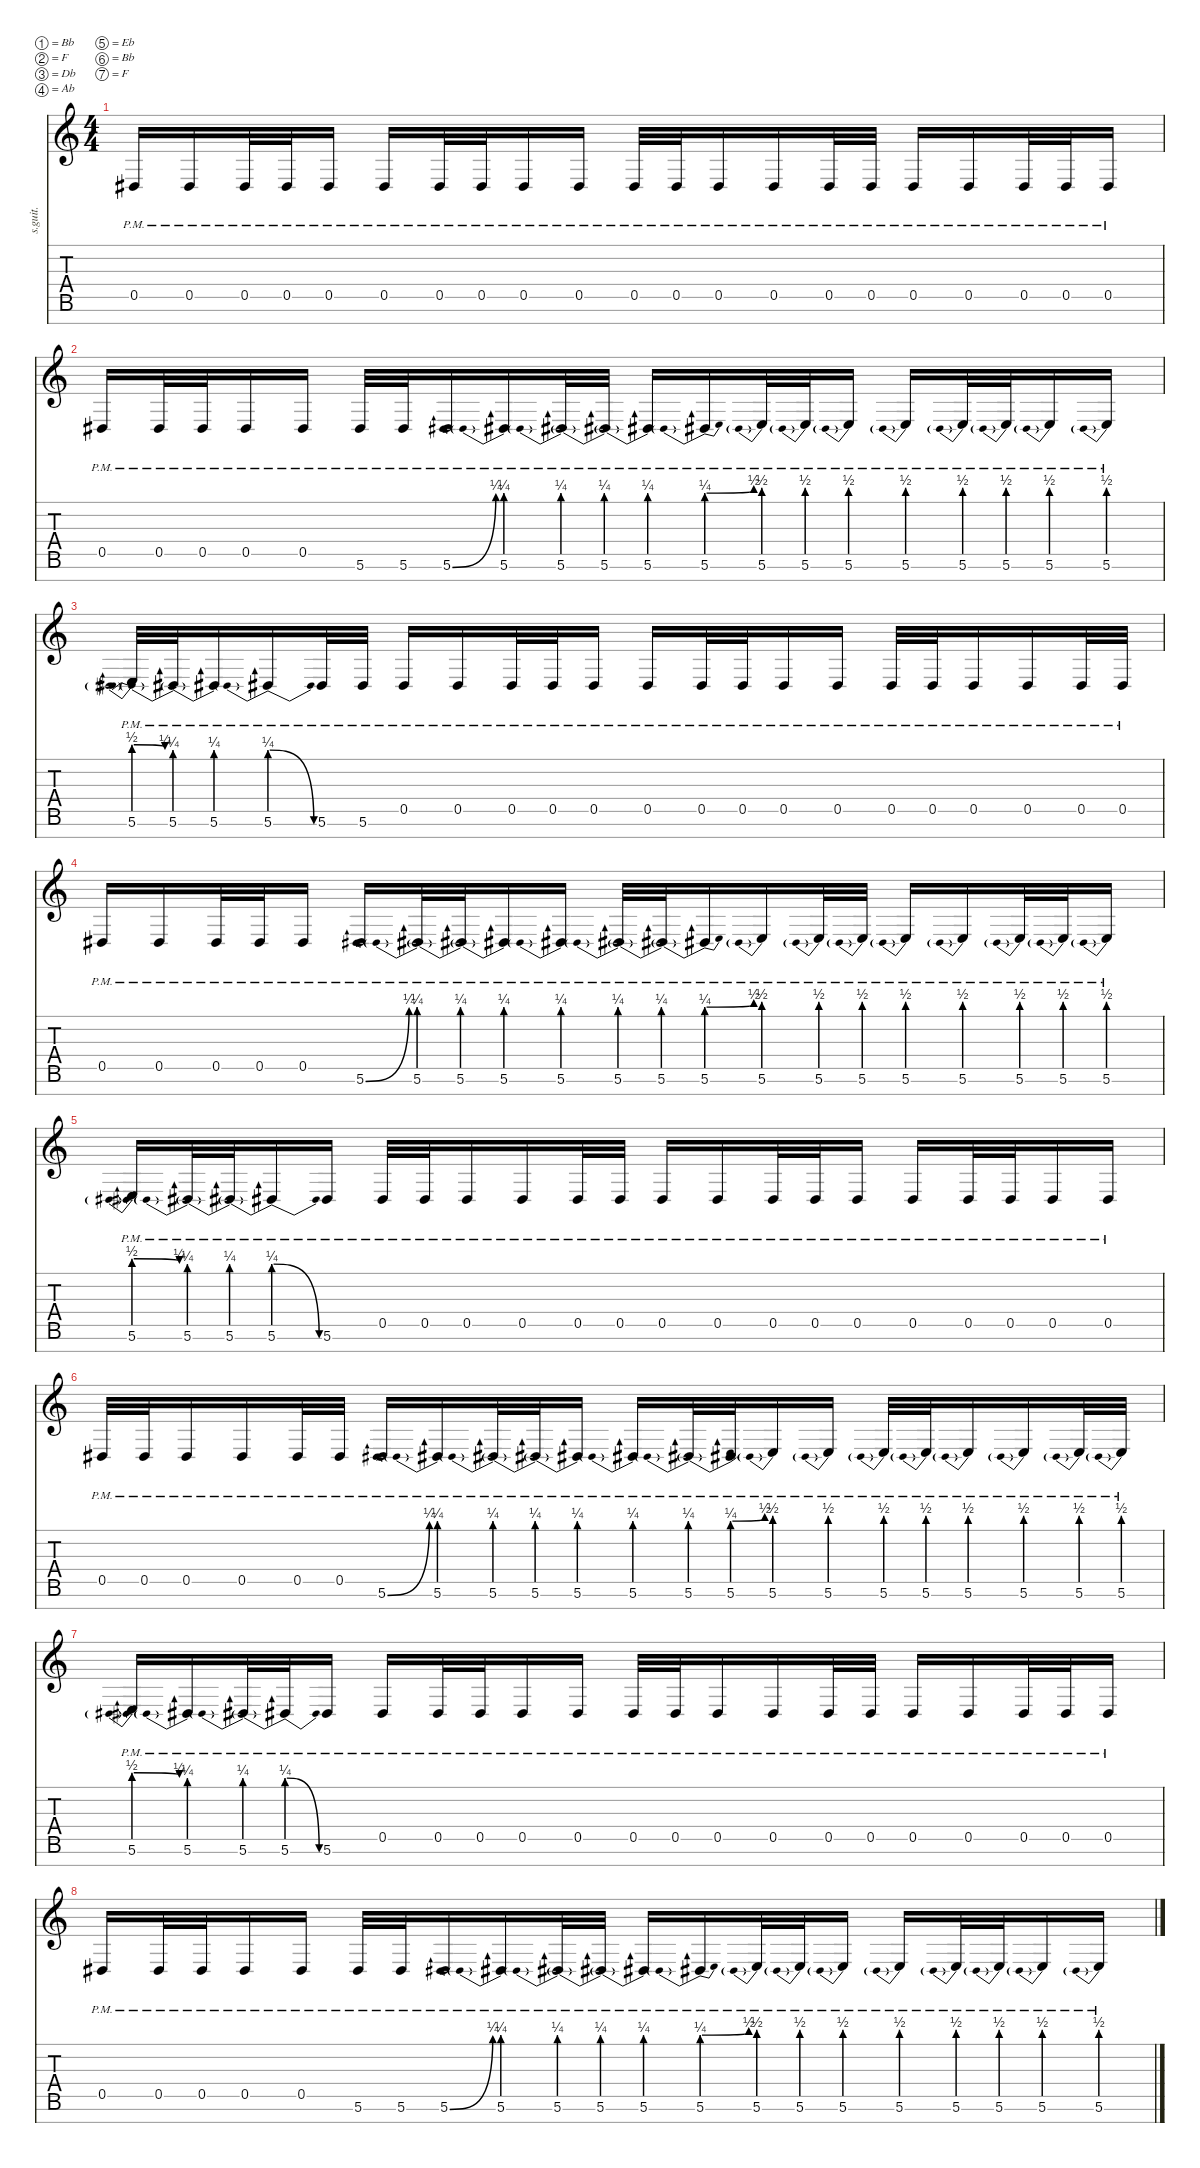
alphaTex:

\defaultSystemsLayout 4
\hideDynamics
\bracketExtendMode nobrackets
\track ("Marten Hagstrom (Guitar 2)" "s.guit.") {instrument distortionguitar}
\staff {score tabs}
\tuning (Bb3 F3 Db3 Ab2 Eb2 Bb1 F1)
\ts (4 4)
\tempo (115 hide)
\clef g2
\ks c
0.5{pm acc #}.16{lyrics (0 "") lyrics (1 "") lyrics (2 "") lyrics (3 "") lyrics (4 "") dy f} 0.5{pm acc #}.16{lyrics (0 "") lyrics (1 "") lyrics (2 "") lyrics (3 "") lyrics (4 "")} 0.5{pm acc #}.32{lyrics (0 "") lyrics (1 "") lyrics (2 "") lyrics (3 "") lyrics (4 "")} 0.5{pm acc #}.32{lyrics (0 "") lyrics (1 "") lyrics (2 "") lyrics (3 "") lyrics (4 "")} 0.5{pm acc #}.16{lyrics (0 "") lyrics (1 "") lyrics (2 "") lyrics (3 "") lyrics (4 "")} 0.5{pm acc #}.16{lyrics (0 "") lyrics (1 "") lyrics (2 "") lyrics (3 "") lyrics (4 "")} 0.5{pm acc #}.32{lyrics (0 "") lyrics (1 "") lyrics (2 "") lyrics (3 "") lyrics (4 "")} 0.5{pm acc #}.32{lyrics (0 "") lyrics (1 "") lyrics (2 "") lyrics (3 "") lyrics (4 "")} 0.5{pm acc #}.16{lyrics (0 "") lyrics (1 "") lyrics (2 "") lyrics (3 "") lyrics (4 "")} 0.5{pm acc #}.16{lyrics (0 "") lyrics (1 "") lyrics (2 "") lyrics (3 "") lyrics (4 "")} 0.5{pm acc #}.32{lyrics (0 "") lyrics (1 "") lyrics (2 "") lyrics (3 "") lyrics (4 "")} 0.5{pm acc #}.32{lyrics (0 "") lyrics (1 "") lyrics (2 "") lyrics (3 "") lyrics (4 "")} 0.5{pm acc #}.16{lyrics (0 "") lyrics (1 "") lyrics (2 "") lyrics (3 "") lyrics (4 "")} 0.5{pm acc #}.16{lyrics (0 "") lyrics (1 "") lyrics (2 "") lyrics (3 "") lyrics (4 "")} 0.5{pm acc #}.32{lyrics (0 "") lyrics (1 "") lyrics (2 "") lyrics (3 "") lyrics (4 "")} 0.5{pm acc #}.32{lyrics (0 "") lyrics (1 "") lyrics (2 "") lyrics (3 "") lyrics (4 "")} 0.5{pm acc #}.16{lyrics (0 "") lyrics (1 "") lyrics (2 "") lyrics (3 "") lyrics (4 "")} 0.5{pm acc #}.16{lyrics (0 "") lyrics (1 "") lyrics (2 "") lyrics (3 "") lyrics (4 "")} 0.5{pm acc #}.32{lyrics (0 "") lyrics (1 "") lyrics (2 "") lyrics (3 "") lyrics (4 "")} 0.5{pm acc #}.32{lyrics (0 "") lyrics (1 "") lyrics (2 "") lyrics (3 "") lyrics (4 "")} 0.5{pm acc #}.16{lyrics (0 "") lyrics (1 "") lyrics (2 "") lyrics (3 "") lyrics (4 "")} |
0.5{pm acc #}.16{lyrics (0 "") lyrics (1 "") lyrics (2 "") lyrics (3 "") lyrics (4 "")} 0.5{pm acc #}.32{lyrics (0 "") lyrics (1 "") lyrics (2 "") lyrics (3 "") lyrics (4 "")} 0.5{pm acc #}.32{lyrics (0 "") lyrics (1 "") lyrics (2 "") lyrics (3 "") lyrics (4 "")} 0.5{pm acc #}.16{lyrics (0 "") lyrics (1 "") lyrics (2 "") lyrics (3 "") lyrics (4 "")} 0.5{pm acc #}.16{lyrics (0 "") lyrics (1 "") lyrics (2 "") lyrics (3 "") lyrics (4 "")} 5.6{pm acc #}.32{lyrics (0 "") lyrics (1 "") lyrics (2 "") lyrics (3 "") lyrics (4 "")} 5.6{pm acc #}.32{lyrics (0 "") lyrics (1 "") lyrics (2 "") lyrics (3 "") lyrics (4 "")} 5.6{be (bend 0 0 15 1) pm acc #}.16{lyrics (0 "") lyrics (1 "") lyrics (2 "") lyrics (3 "") lyrics (4 "")} 5.6{be (prebend 0 1 60 1) pm acc #}.16{lyrics (0 "") lyrics (1 "") lyrics (2 "") lyrics (3 "") lyrics (4 "")} 5.6{be (prebend 0 1 60 1) pm acc #}.32{lyrics (0 "") lyrics (1 "") lyrics (2 "") lyrics (3 "") lyrics (4 "")} 5.6{be (prebend 0 1 60 1) pm acc #}.32{lyrics (0 "") lyrics (1 "") lyrics (2 "") lyrics (3 "") lyrics (4 "")} 5.6{be (prebend 0 1 60 1) pm acc #}.16{lyrics (0 "") lyrics (1 "") lyrics (2 "") lyrics (3 "") lyrics (4 "")} 5.6{be (prebendbend 0 1 60 2) pm acc #}.16{lyrics (0 "") lyrics (1 "") lyrics (2 "") lyrics (3 "") lyrics (4 "")} 5.6{be (prebend 0 2 60 2) pm}.32{lyrics (0 "") lyrics (1 "") lyrics (2 "") lyrics (3 "") lyrics (4 "")} 5.6{be (prebend 0 2 60 2) pm}.32{lyrics (0 "") lyrics (1 "") lyrics (2 "") lyrics (3 "") lyrics (4 "")} 5.6{be (prebend 0 2 60 2) pm}.16{lyrics (0 "") lyrics (1 "") lyrics (2 "") lyrics (3 "") lyrics (4 "")} 5.6{be (prebend 0 2 60 2) pm}.16{lyrics (0 "") lyrics (1 "") lyrics (2 "") lyrics (3 "") lyrics (4 "")} 5.6{be (prebend 0 2 60 2) pm}.32{lyrics (0 "") lyrics (1 "") lyrics (2 "") lyrics (3 "") lyrics (4 "")} 5.6{be (prebend 0 2 60 2) pm}.32{lyrics (0 "") lyrics (1 "") lyrics (2 "") lyrics (3 "") lyrics (4 "")} 5.6{be (prebend 0 2 60 2) pm}.16{lyrics (0 "") lyrics (1 "") lyrics (2 "") lyrics (3 "") lyrics (4 "")} 5.6{be (prebend 0 2 60 2) pm}.16{lyrics (0 "") lyrics (1 "") lyrics (2 "") lyrics (3 "") lyrics (4 "")} |
5.6{be (prebendrelease 0 2 30 1) pm}.32{lyrics (0 "") lyrics (1 "") lyrics (2 "") lyrics (3 "") lyrics (4 "")} 5.6{be (prebend 0 1 60 1) pm acc #}.32{lyrics (0 "") lyrics (1 "") lyrics (2 "") lyrics (3 "") lyrics (4 "")} 5.6{be (prebend 0 1 60 1) pm acc #}.16{lyrics (0 "") lyrics (1 "") lyrics (2 "") lyrics (3 "") lyrics (4 "")} 5.6{be (prebendrelease 0 1 30 0) pm acc #}.16{lyrics (0 "") lyrics (1 "") lyrics (2 "") lyrics (3 "") lyrics (4 "")} 5.6{pm acc #}.32{lyrics (0 "") lyrics (1 "") lyrics (2 "") lyrics (3 "") lyrics (4 "")} 5.6{pm acc #}.32{lyrics (0 "") lyrics (1 "") lyrics (2 "") lyrics (3 "") lyrics (4 "")} 0.5{pm acc #}.16{lyrics (0 "") lyrics (1 "") lyrics (2 "") lyrics (3 "") lyrics (4 "")} 0.5{pm acc #}.16{lyrics (0 "") lyrics (1 "") lyrics (2 "") lyrics (3 "") lyrics (4 "")} 0.5{pm acc #}.32{lyrics (0 "") lyrics (1 "") lyrics (2 "") lyrics (3 "") lyrics (4 "")} 0.5{pm acc #}.32{lyrics (0 "") lyrics (1 "") lyrics (2 "") lyrics (3 "") lyrics (4 "")} 0.5{pm acc #}.16{lyrics (0 "") lyrics (1 "") lyrics (2 "") lyrics (3 "") lyrics (4 "")} 0.5{pm acc #}.16{lyrics (0 "") lyrics (1 "") lyrics (2 "") lyrics (3 "") lyrics (4 "")} 0.5{pm acc #}.32{lyrics (0 "") lyrics (1 "") lyrics (2 "") lyrics (3 "") lyrics (4 "")} 0.5{pm acc #}.32{lyrics (0 "") lyrics (1 "") lyrics (2 "") lyrics (3 "") lyrics (4 "")} 0.5{pm acc #}.16{lyrics (0 "") lyrics (1 "") lyrics (2 "") lyrics (3 "") lyrics (4 "")} 0.5{pm acc #}.16{lyrics (0 "") lyrics (1 "") lyrics (2 "") lyrics (3 "") lyrics (4 "")} 0.5{pm acc #}.32{lyrics (0 "") lyrics (1 "") lyrics (2 "") lyrics (3 "") lyrics (4 "")} 0.5{pm acc #}.32{lyrics (0 "") lyrics (1 "") lyrics (2 "") lyrics (3 "") lyrics (4 "")} 0.5{pm acc #}.16{lyrics (0 "") lyrics (1 "") lyrics (2 "") lyrics (3 "") lyrics (4 "")} 0.5{pm acc #}.16{lyrics (0 "") lyrics (1 "") lyrics (2 "") lyrics (3 "") lyrics (4 "")} 0.5{pm acc #}.32{lyrics (0 "") lyrics (1 "") lyrics (2 "") lyrics (3 "") lyrics (4 "")} 0.5{pm acc #}.32{lyrics (0 "") lyrics (1 "") lyrics (2 "") lyrics (3 "") lyrics (4 "")} |
0.5{pm acc #}.16{lyrics (0 "") lyrics (1 "") lyrics (2 "") lyrics (3 "") lyrics (4 "")} 0.5{pm acc #}.16{lyrics (0 "") lyrics (1 "") lyrics (2 "") lyrics (3 "") lyrics (4 "")} 0.5{pm acc #}.32{lyrics (0 "") lyrics (1 "") lyrics (2 "") lyrics (3 "") lyrics (4 "")} 0.5{pm acc #}.32{lyrics (0 "") lyrics (1 "") lyrics (2 "") lyrics (3 "") lyrics (4 "")} 0.5{pm acc #}.16{lyrics (0 "") lyrics (1 "") lyrics (2 "") lyrics (3 "") lyrics (4 "")} 5.6{be (bend 0 0 15 1) pm acc #}.16{lyrics (0 "") lyrics (1 "") lyrics (2 "") lyrics (3 "") lyrics (4 "")} 5.6{be (prebend 0 1 60 1) pm acc #}.32{lyrics (0 "") lyrics (1 "") lyrics (2 "") lyrics (3 "") lyrics (4 "")} 5.6{be (prebend 0 1 60 1) pm acc #}.32{lyrics (0 "") lyrics (1 "") lyrics (2 "") lyrics (3 "") lyrics (4 "")} 5.6{be (prebend 0 1 60 1) pm acc #}.16{lyrics (0 "") lyrics (1 "") lyrics (2 "") lyrics (3 "") lyrics (4 "")} 5.6{be (prebend 0 1 60 1) pm acc #}.16{lyrics (0 "") lyrics (1 "") lyrics (2 "") lyrics (3 "") lyrics (4 "")} 5.6{be (prebend 0 1 60 1) pm acc #}.32{lyrics (0 "") lyrics (1 "") lyrics (2 "") lyrics (3 "") lyrics (4 "")} 5.6{be (prebend 0 1 60 1) pm acc #}.32{lyrics (0 "") lyrics (1 "") lyrics (2 "") lyrics (3 "") lyrics (4 "")} 5.6{be (prebendbend 0 1 60 2) pm acc #}.16{lyrics (0 "") lyrics (1 "") lyrics (2 "") lyrics (3 "") lyrics (4 "")} 5.6{be (prebend 0 2 60 2) pm}.16{lyrics (0 "") lyrics (1 "") lyrics (2 "") lyrics (3 "") lyrics (4 "")} 5.6{be (prebend 0 2 60 2) pm}.32{lyrics (0 "") lyrics (1 "") lyrics (2 "") lyrics (3 "") lyrics (4 "")} 5.6{be (prebend 0 2 60 2) pm}.32{lyrics (0 "") lyrics (1 "") lyrics (2 "") lyrics (3 "") lyrics (4 "")} 5.6{be (prebend 0 2 60 2) pm}.16{lyrics (0 "") lyrics (1 "") lyrics (2 "") lyrics (3 "") lyrics (4 "")} 5.6{be (prebend 0 2 60 2) pm}.16{lyrics (0 "") lyrics (1 "") lyrics (2 "") lyrics (3 "") lyrics (4 "")} 5.6{be (prebend 0 2 60 2) pm}.32{lyrics (0 "") lyrics (1 "") lyrics (2 "") lyrics (3 "") lyrics (4 "")} 5.6{be (prebend 0 2 60 2) pm}.32{lyrics (0 "") lyrics (1 "") lyrics (2 "") lyrics (3 "") lyrics (4 "")} 5.6{be (prebend 0 2 60 2) pm}.16{lyrics (0 "") lyrics (1 "") lyrics (2 "") lyrics (3 "") lyrics (4 "")} |
5.6{be (prebendrelease 0 2 30 1) pm}.16{lyrics (0 "") lyrics (1 "") lyrics (2 "") lyrics (3 "") lyrics (4 "")} 5.6{be (prebend 0 1 60 1) pm acc #}.32{lyrics (0 "") lyrics (1 "") lyrics (2 "") lyrics (3 "") lyrics (4 "")} 5.6{be (prebend 0 1 60 1) pm acc #}.32{lyrics (0 "") lyrics (1 "") lyrics (2 "") lyrics (3 "") lyrics (4 "")} 5.6{be (prebendrelease 0 1 30 0) pm acc #}.16{lyrics (0 "") lyrics (1 "") lyrics (2 "") lyrics (3 "") lyrics (4 "")} 5.6{pm acc #}.16{lyrics (0 "") lyrics (1 "") lyrics (2 "") lyrics (3 "") lyrics (4 "")} 0.5{pm acc #}.32{lyrics (0 "") lyrics (1 "") lyrics (2 "") lyrics (3 "") lyrics (4 "")} 0.5{pm acc #}.32{lyrics (0 "") lyrics (1 "") lyrics (2 "") lyrics (3 "") lyrics (4 "")} 0.5{pm acc #}.16{lyrics (0 "") lyrics (1 "") lyrics (2 "") lyrics (3 "") lyrics (4 "")} 0.5{pm acc #}.16{lyrics (0 "") lyrics (1 "") lyrics (2 "") lyrics (3 "") lyrics (4 "")} 0.5{pm acc #}.32{lyrics (0 "") lyrics (1 "") lyrics (2 "") lyrics (3 "") lyrics (4 "")} 0.5{pm acc #}.32{lyrics (0 "") lyrics (1 "") lyrics (2 "") lyrics (3 "") lyrics (4 "")} 0.5{pm acc #}.16{lyrics (0 "") lyrics (1 "") lyrics (2 "") lyrics (3 "") lyrics (4 "")} 0.5{pm acc #}.16{lyrics (0 "") lyrics (1 "") lyrics (2 "") lyrics (3 "") lyrics (4 "")} 0.5{pm acc #}.32{lyrics (0 "") lyrics (1 "") lyrics (2 "") lyrics (3 "") lyrics (4 "")} 0.5{pm acc #}.32{lyrics (0 "") lyrics (1 "") lyrics (2 "") lyrics (3 "") lyrics (4 "")} 0.5{pm acc #}.16{lyrics (0 "") lyrics (1 "") lyrics (2 "") lyrics (3 "") lyrics (4 "")} 0.5{pm acc #}.16{lyrics (0 "") lyrics (1 "") lyrics (2 "") lyrics (3 "") lyrics (4 "")} 0.5{pm acc #}.32{lyrics (0 "") lyrics (1 "") lyrics (2 "") lyrics (3 "") lyrics (4 "")} 0.5{pm acc #}.32{lyrics (0 "") lyrics (1 "") lyrics (2 "") lyrics (3 "") lyrics (4 "")} 0.5{pm acc #}.16{lyrics (0 "") lyrics (1 "") lyrics (2 "") lyrics (3 "") lyrics (4 "")} 0.5{pm acc #}.16{lyrics (0 "") lyrics (1 "") lyrics (2 "") lyrics (3 "") lyrics (4 "")} |
0.5{pm acc #}.32{lyrics (0 "") lyrics (1 "") lyrics (2 "") lyrics (3 "") lyrics (4 "")} 0.5{pm acc #}.32{lyrics (0 "") lyrics (1 "") lyrics (2 "") lyrics (3 "") lyrics (4 "")} 0.5{pm acc #}.16{lyrics (0 "") lyrics (1 "") lyrics (2 "") lyrics (3 "") lyrics (4 "")} 0.5{pm acc #}.16{lyrics (0 "") lyrics (1 "") lyrics (2 "") lyrics (3 "") lyrics (4 "")} 0.5{pm acc #}.32{lyrics (0 "") lyrics (1 "") lyrics (2 "") lyrics (3 "") lyrics (4 "")} 0.5{pm acc #}.32{lyrics (0 "") lyrics (1 "") lyrics (2 "") lyrics (3 "") lyrics (4 "")} 5.6{be (bend 0 0 15 1) pm acc #}.16{lyrics (0 "") lyrics (1 "") lyrics (2 "") lyrics (3 "") lyrics (4 "")} 5.6{be (prebend 0 1 60 1) pm acc #}.16{lyrics (0 "") lyrics (1 "") lyrics (2 "") lyrics (3 "") lyrics (4 "")} 5.6{be (prebend 0 1 60 1) pm acc #}.32{lyrics (0 "") lyrics (1 "") lyrics (2 "") lyrics (3 "") lyrics (4 "")} 5.6{be (prebend 0 1 60 1) pm acc #}.32{lyrics (0 "") lyrics (1 "") lyrics (2 "") lyrics (3 "") lyrics (4 "")} 5.6{be (prebend 0 1 60 1) pm acc #}.16{lyrics (0 "") lyrics (1 "") lyrics (2 "") lyrics (3 "") lyrics (4 "")} 5.6{be (prebend 0 1 60 1) pm acc #}.16{lyrics (0 "") lyrics (1 "") lyrics (2 "") lyrics (3 "") lyrics (4 "")} 5.6{be (prebend 0 1 60 1) pm acc #}.32{lyrics (0 "") lyrics (1 "") lyrics (2 "") lyrics (3 "") lyrics (4 "")} 5.6{be (prebendbend 0 1 60 2) pm acc #}.32{lyrics (0 "") lyrics (1 "") lyrics (2 "") lyrics (3 "") lyrics (4 "")} 5.6{be (prebend 0 2 60 2) pm}.16{lyrics (0 "") lyrics (1 "") lyrics (2 "") lyrics (3 "") lyrics (4 "")} 5.6{be (prebend 0 2 60 2) pm}.16{lyrics (0 "") lyrics (1 "") lyrics (2 "") lyrics (3 "") lyrics (4 "")} 5.6{be (prebend 0 2 60 2) pm}.32{lyrics (0 "") lyrics (1 "") lyrics (2 "") lyrics (3 "") lyrics (4 "")} 5.6{be (prebend 0 2 60 2) pm}.32{lyrics (0 "") lyrics (1 "") lyrics (2 "") lyrics (3 "") lyrics (4 "")} 5.6{be (prebend 0 2 60 2) pm}.16{lyrics (0 "") lyrics (1 "") lyrics (2 "") lyrics (3 "") lyrics (4 "")} 5.6{be (prebend 0 2 60 2) pm}.16{lyrics (0 "") lyrics (1 "") lyrics (2 "") lyrics (3 "") lyrics (4 "")} 5.6{be (prebend 0 2 60 2) pm}.32{lyrics (0 "") lyrics (1 "") lyrics (2 "") lyrics (3 "") lyrics (4 "")} 5.6{be (prebend 0 2 60 2) pm}.32{lyrics (0 "") lyrics (1 "") lyrics (2 "") lyrics (3 "") lyrics (4 "")} |
5.6{be (prebendrelease 0 2 30 1) pm}.16{lyrics (0 "") lyrics (1 "") lyrics (2 "") lyrics (3 "") lyrics (4 "")} 5.6{be (prebend 0 1 60 1) pm acc #}.16{lyrics (0 "") lyrics (1 "") lyrics (2 "") lyrics (3 "") lyrics (4 "")} 5.6{be (prebend 0 1 60 1) pm acc #}.32{lyrics (0 "") lyrics (1 "") lyrics (2 "") lyrics (3 "") lyrics (4 "")} 5.6{be (prebendrelease 0 1 30 0) pm acc #}.32{lyrics (0 "") lyrics (1 "") lyrics (2 "") lyrics (3 "") lyrics (4 "")} 5.6{pm acc #}.16{lyrics (0 "") lyrics (1 "") lyrics (2 "") lyrics (3 "") lyrics (4 "")} 0.5{pm acc #}.16{lyrics (0 "") lyrics (1 "") lyrics (2 "") lyrics (3 "") lyrics (4 "")} 0.5{pm acc #}.32{lyrics (0 "") lyrics (1 "") lyrics (2 "") lyrics (3 "") lyrics (4 "")} 0.5{pm acc #}.32{lyrics (0 "") lyrics (1 "") lyrics (2 "") lyrics (3 "") lyrics (4 "")} 0.5{pm acc #}.16{lyrics (0 "") lyrics (1 "") lyrics (2 "") lyrics (3 "") lyrics (4 "")} 0.5{pm acc #}.16{lyrics (0 "") lyrics (1 "") lyrics (2 "") lyrics (3 "") lyrics (4 "")} 0.5{pm acc #}.32{lyrics (0 "") lyrics (1 "") lyrics (2 "") lyrics (3 "") lyrics (4 "")} 0.5{pm acc #}.32{lyrics (0 "") lyrics (1 "") lyrics (2 "") lyrics (3 "") lyrics (4 "")} 0.5{pm acc #}.16{lyrics (0 "") lyrics (1 "") lyrics (2 "") lyrics (3 "") lyrics (4 "")} 0.5{pm acc #}.16{lyrics (0 "") lyrics (1 "") lyrics (2 "") lyrics (3 "") lyrics (4 "")} 0.5{pm acc #}.32{lyrics (0 "") lyrics (1 "") lyrics (2 "") lyrics (3 "") lyrics (4 "")} 0.5{pm acc #}.32{lyrics (0 "") lyrics (1 "") lyrics (2 "") lyrics (3 "") lyrics (4 "")} 0.5{pm acc #}.16{lyrics (0 "") lyrics (1 "") lyrics (2 "") lyrics (3 "") lyrics (4 "")} 0.5{pm acc #}.16{lyrics (0 "") lyrics (1 "") lyrics (2 "") lyrics (3 "") lyrics (4 "")} 0.5{pm acc #}.32{lyrics (0 "") lyrics (1 "") lyrics (2 "") lyrics (3 "") lyrics (4 "")} 0.5{pm acc #}.32{lyrics (0 "") lyrics (1 "") lyrics (2 "") lyrics (3 "") lyrics (4 "")} 0.5{pm acc #}.16{lyrics (0 "") lyrics (1 "") lyrics (2 "") lyrics (3 "") lyrics (4 "")} |
0.5{pm acc #}.16{lyrics (0 "") lyrics (1 "") lyrics (2 "") lyrics (3 "") lyrics (4 "")} 0.5{pm acc #}.32{lyrics (0 "") lyrics (1 "") lyrics (2 "") lyrics (3 "") lyrics (4 "")} 0.5{pm acc #}.32{lyrics (0 "") lyrics (1 "") lyrics (2 "") lyrics (3 "") lyrics (4 "")} 0.5{pm acc #}.16{lyrics (0 "") lyrics (1 "") lyrics (2 "") lyrics (3 "") lyrics (4 "")} 0.5{pm acc #}.16{lyrics (0 "") lyrics (1 "") lyrics (2 "") lyrics (3 "") lyrics (4 "")} 5.6{pm acc #}.32{lyrics (0 "") lyrics (1 "") lyrics (2 "") lyrics (3 "") lyrics (4 "")} 5.6{pm acc #}.32{lyrics (0 "") lyrics (1 "") lyrics (2 "") lyrics (3 "") lyrics (4 "")} 5.6{be (bend 0 0 15 1) pm acc #}.16{lyrics (0 "") lyrics (1 "") lyrics (2 "") lyrics (3 "") lyrics (4 "")} 5.6{be (prebend 0 1 60 1) pm acc #}.16{lyrics (0 "") lyrics (1 "") lyrics (2 "") lyrics (3 "") lyrics (4 "")} 5.6{be (prebend 0 1 60 1) pm acc #}.32{lyrics (0 "") lyrics (1 "") lyrics (2 "") lyrics (3 "") lyrics (4 "")} 5.6{be (prebend 0 1 60 1) pm acc #}.32{lyrics (0 "") lyrics (1 "") lyrics (2 "") lyrics (3 "") lyrics (4 "")} 5.6{be (prebend 0 1 60 1) pm acc #}.16{lyrics (0 "") lyrics (1 "") lyrics (2 "") lyrics (3 "") lyrics (4 "")} 5.6{be (prebendbend 0 1 60 2) pm acc #}.16{lyrics (0 "") lyrics (1 "") lyrics (2 "") lyrics (3 "") lyrics (4 "")} 5.6{be (prebend 0 2 60 2) pm}.32{lyrics (0 "") lyrics (1 "") lyrics (2 "") lyrics (3 "") lyrics (4 "")} 5.6{be (prebend 0 2 60 2) pm}.32{lyrics (0 "") lyrics (1 "") lyrics (2 "") lyrics (3 "") lyrics (4 "")} 5.6{be (prebend 0 2 60 2) pm}.16{lyrics (0 "") lyrics (1 "") lyrics (2 "") lyrics (3 "") lyrics (4 "")} 5.6{be (prebend 0 2 60 2) pm}.16{lyrics (0 "") lyrics (1 "") lyrics (2 "") lyrics (3 "") lyrics (4 "")} 5.6{be (prebend 0 2 60 2) pm}.32{lyrics (0 "") lyrics (1 "") lyrics (2 "") lyrics (3 "") lyrics (4 "")} 5.6{be (prebend 0 2 60 2) pm}.32{lyrics (0 "") lyrics (1 "") lyrics (2 "") lyrics (3 "") lyrics (4 "")} 5.6{be (prebend 0 2 60 2) pm}.16{lyrics (0 "") lyrics (1 "") lyrics (2 "") lyrics (3 "") lyrics (4 "")} 5.6{be (prebend 0 2 60 2) pm}.16{lyrics (0 "") lyrics (1 "") lyrics (2 "") lyrics (3 "") lyrics (4 "")}
